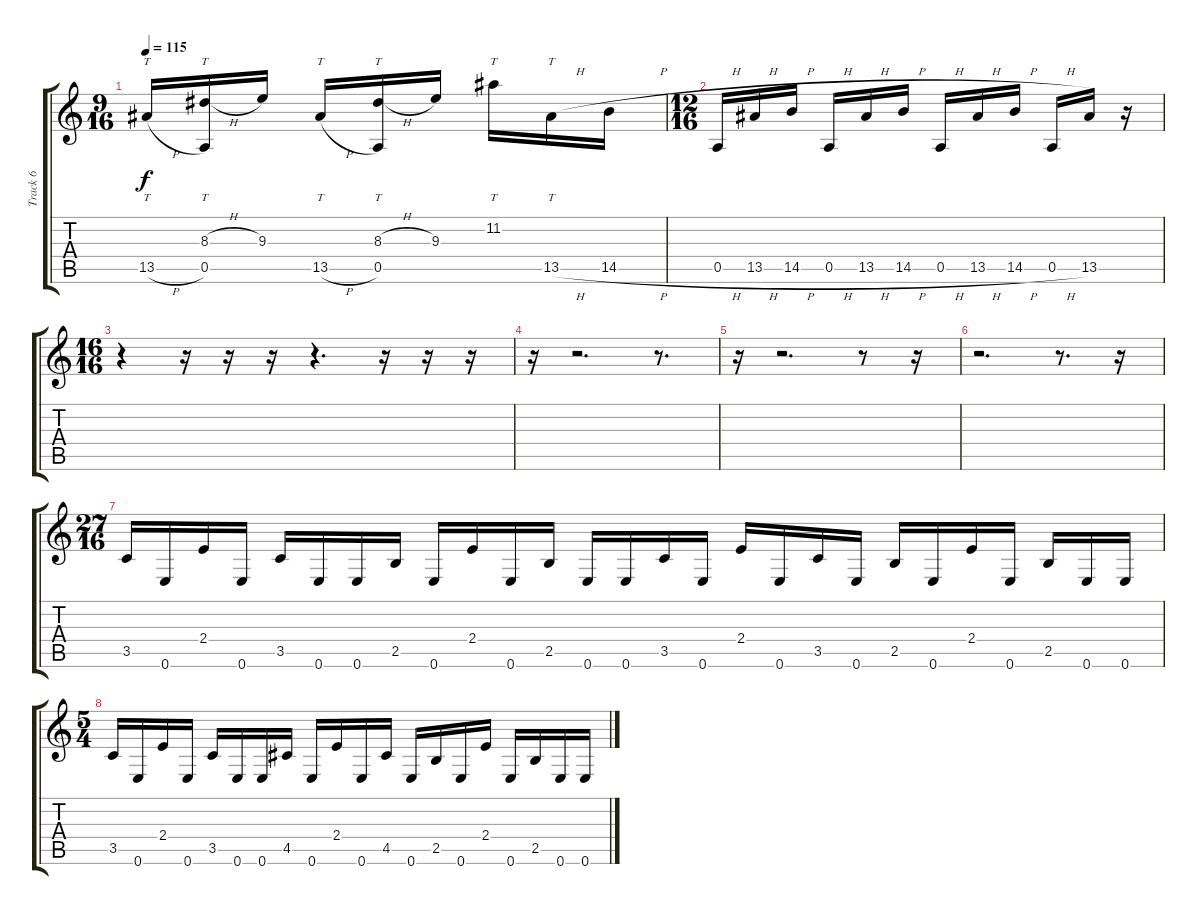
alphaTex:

\track ("Track 6" "Track 6") {instrument acousticguitarsteel}
\staff {score tabs}
\tuning (E4 B3 G3 D3 A2 E2) {hide}
\ts (9 16)
\tempo 115
\clef g2
\ks c
13.5{h}.16{tt dy f} (8.3{h} 0.5).16{tt} 9.3.16 13.5{h}.16{tt} (8.3{h} 0.5).16{tt} 9.3.16 11.2.16{tt} 13.5{h}.16{tt} 14.5{h}.16 |
\ts (12 16)
0.5{h}.16 13.5{h}.16 14.5{h}.16 0.5{h}.16 13.5{h}.16 14.5{h}.16 0.5{h}.16 13.5{h}.16 14.5{h}.16 0.5{h}.16 13.5.16 r.16 |
\ts (16 16)
r.4 r.16 r.16 r.16 r.4{d} r.16 r.16 r.16 |
r.16 r.2{d} r.8{d} |
r.16 r.2{d} r.8 r.16 |
r.2{d} r.8{d} r.16 |
\ts (27 16)
3.5.16 0.6.16 2.4.16 0.6.16 3.5.16 0.6.16 0.6.16 2.5.16 0.6.16 2.4.16 0.6.16 2.5.16 0.6.16 0.6.16 3.5.16 0.6.16 2.4.16 0.6.16 3.5.16 0.6.16 2.5.16 0.6.16 2.4.16 0.6.16 2.5.16 0.6.16 0.6.16 |
\ts (5 4)
3.5.16 0.6.16 2.4.16 0.6.16 3.5.16 0.6.16 0.6.16 4.5.16 0.6.16 2.4.16 0.6.16 4.5.16 0.6.16 2.5.16 0.6.16 2.4.16 0.6.16 2.5.16 0.6.16 0.6.16
